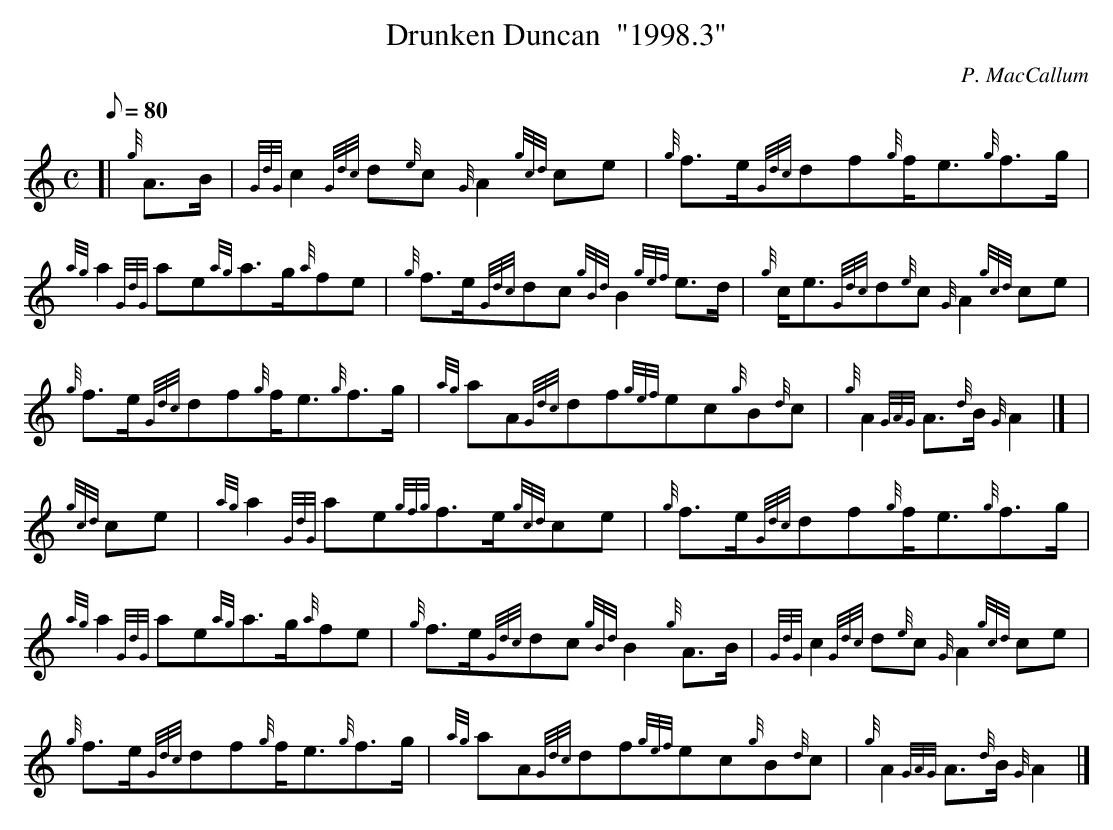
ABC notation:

X:1
T:Drunken Duncan  "1998.3"
M:C
L:1/8
Q:80
C:P. MacCallum
K:HP
[| {g}A3/2B/2 | \
{GdG}c2{Gdc}d{e}c{G}A2{gcd}ce | \
{g}f3/2e/2{Gdc}df{g}f/2e3/2{g}f3/2g/2 |
{ag}a2{GdG}ae{ag}a3/2g/2{a}fe | \
{g}f3/2e/2{Gdc}dc{gBd}B2{gef}e3/2d/2 | \
{g}c/2e3/2{Gdc}d{e}c{G}A2{gcd}ce |
{g}f3/2e/2{Gdc}df{g}f/2e3/2{g}f3/2g/2 | \
{ag}aA{Gdc}df{gef}ec{g}B{d}c | \
{g}A2{GAG}A3/2{d}B/2{G}A2|] [ |
{gcd}ce | \
{ag}a2{GdG}ae{gfg}f3/2e/2{gcd}ce | \
{g}f3/2e/2{Gdc}df{g}f/2e3/2{g}f3/2g/2 |
{ag}a2{GdG}ae{ag}a3/2g/2{a}fe | \
{g}f3/2e/2{Gdc}dc{gBd}B2{g}A3/2B/2 | \
{GdG}c2{Gdc}d{e}c{G}A2{gcd}ce |
{g}f3/2e/2{Gdc}df{g}f/2e3/2{g}f3/2g/2 | \
{ag}aA{Gdc}df{gef}ec{g}B{d}c | \
{g}A2{GAG}A3/2{d}B/2{G}A2|]
